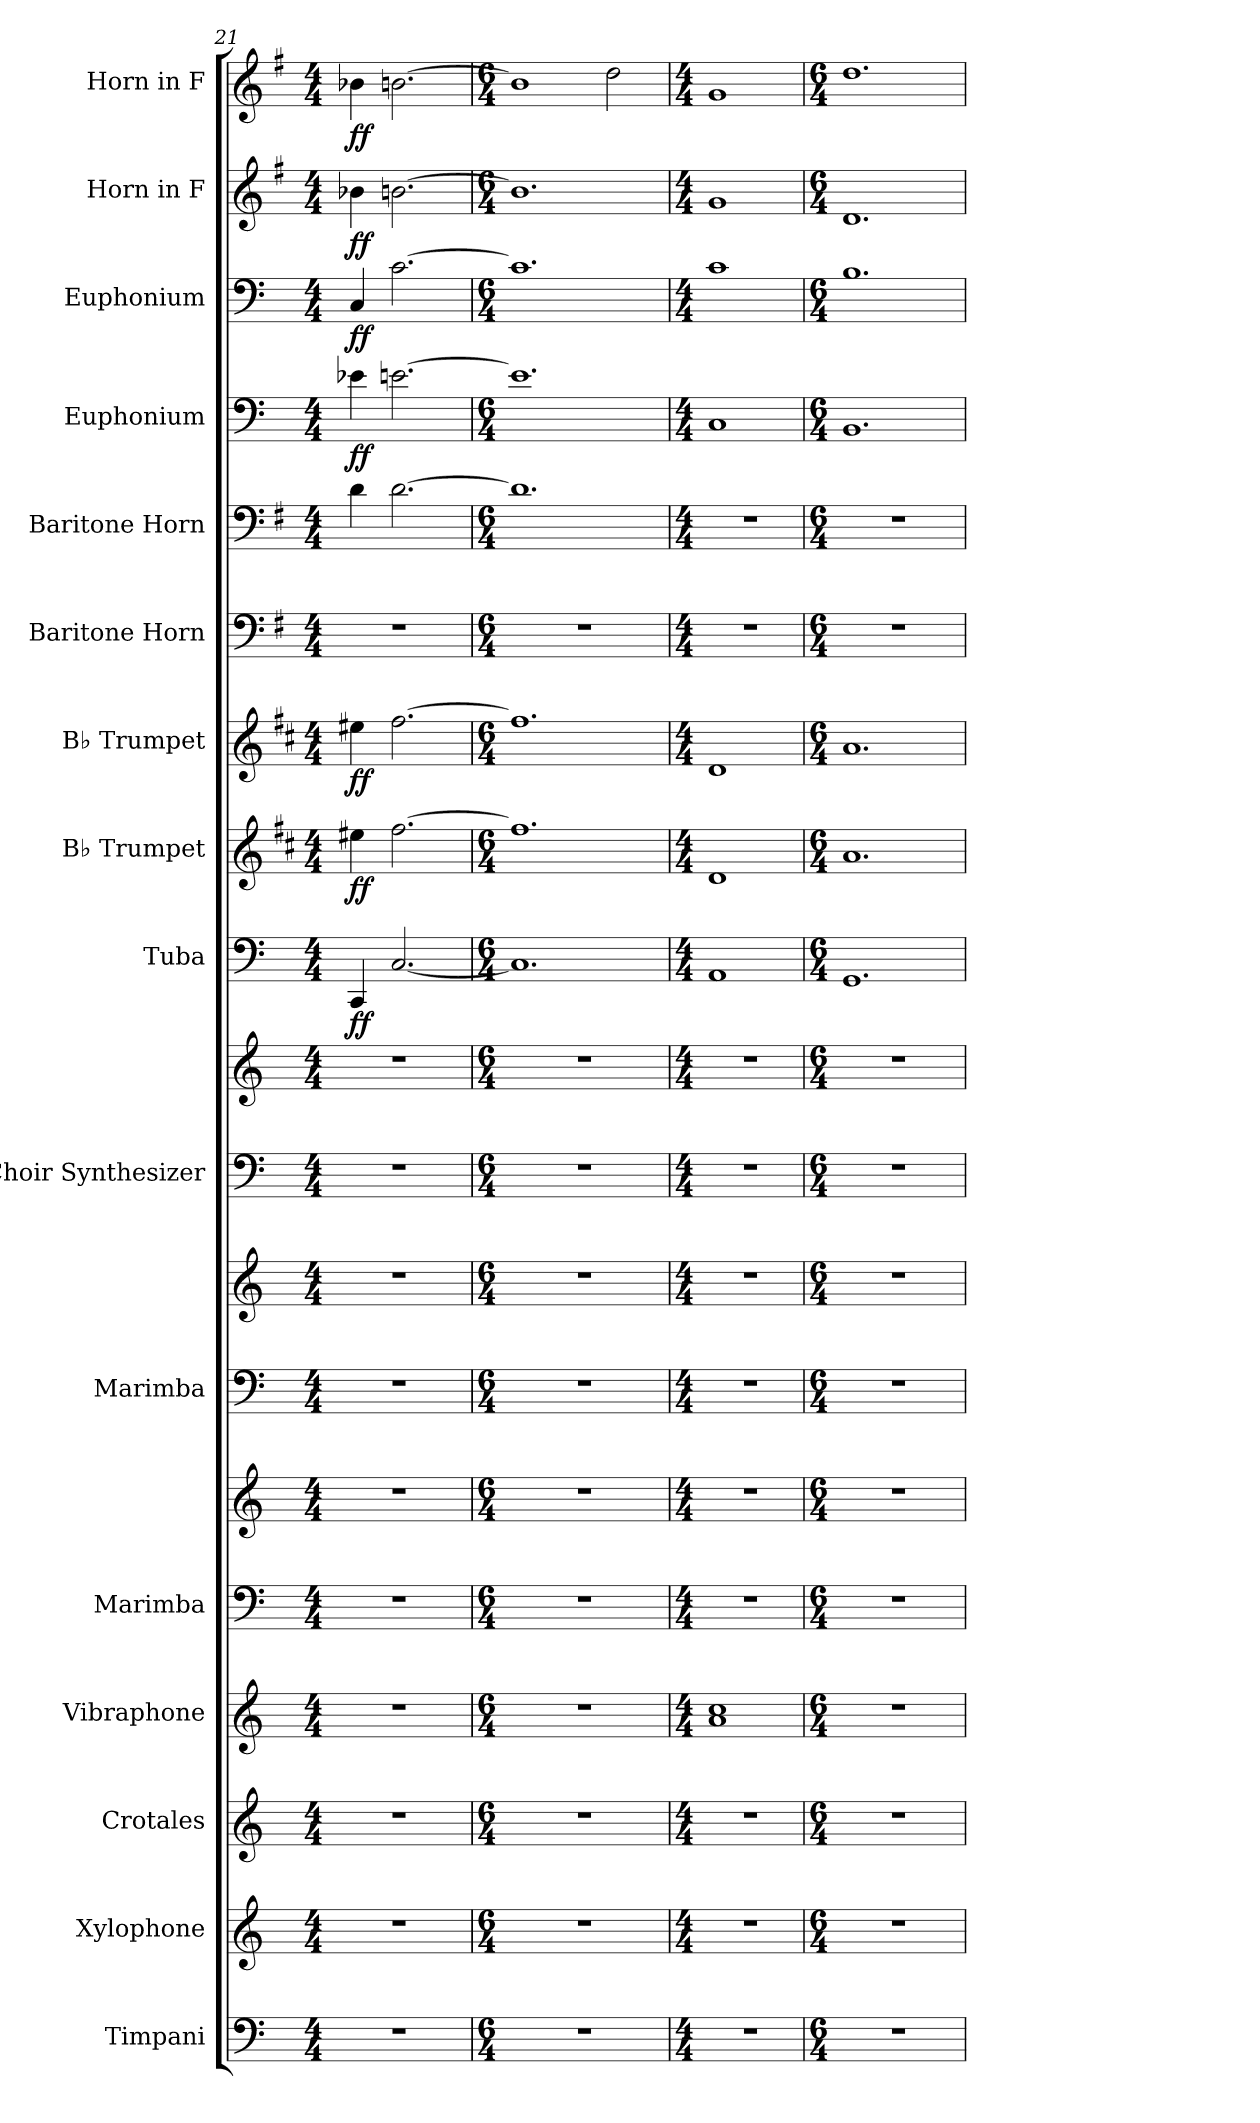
**kern	**kern	**kern	**kern	**kern	**kern	**kern	**kern	**kern	**kern	**kern	**dynam	**kern	**dynam	**kern	**dynam	**kern	**kern	**kern	**dynam	**kern	**dynam	**kern	**dynam	**kern	**dynam
*part16	*part15	*part14	*part13	*part12	*part12	*part11	*part11	*part10	*part10	*part9	*part9	*part8	*part8	*part7	*part7	*part6	*part5	*part4	*part4	*part3	*part3	*part2	*part2	*part1	*part1
*staff19	*staff18	*staff17	*staff16	*staff15	*staff14	*staff13	*staff12	*staff11	*staff10	*staff9	*staff9	*staff8	*staff8	*staff7	*staff7	*staff6	*staff5	*staff4	*staff4	*staff3	*staff3	*staff2	*staff2	*staff1	*staff1
*I"Timpani	*I"Xylophone	*I"Crotales	*I"Vibraphone	*I"Marimba	*	*I"Marimba	*	*I"Choir Synthesizer	*	*I"Tuba	*	*I"B♭ Trumpet	*	*I"B♭ Trumpet	*	*I"Baritone Horn	*I"Baritone Horn	*I"Euphonium	*	*I"Euphonium	*	*I"Horn in F	*	*I"Horn in F	*
*I'Timp.	*I'Xyl.	*I'Cro.	*I'Vib.	*I'Mrm.	*	*I'Mrm.	*	*I'Synth.	*	*I'Tba.	*	*I'B♭ Tpt.	*	*I'B♭ Tpt.	*	*I'Bar. Hn.	*I'Bar. Hn.	*I'Euph.	*	*I'Euph.	*	*	*	*	*
*clefF4	*clefG2	*clefG2	*clefG2	*clefF4	*clefG2	*clefF4	*clefG2	*clefF4	*clefG2	*clefF4	*	*clefG2	*	*clefG2	*	*clefF4	*clefF4	*clefF4	*	*clefF4	*	*clefG2	*	*clefG2	*
*	*ITrd-7c-12	*ITrd-14c-24	*	*	*	*	*	*	*	*	*	*ITrd1c2	*	*ITrd1c2	*	*ITrd4c7	*ITrd4c7	*	*	*	*	*ITrd4c7	*	*ITrd4c7	*
*k[]	*k[]	*k[]	*k[]	*k[]	*k[]	*k[]	*k[]	*k[]	*k[]	*k[]	*	*k[]	*	*k[]	*	*k[]	*k[]	*k[]	*	*k[]	*	*k[]	*	*k[]	*
*M4/4	*M4/4	*M4/4	*M4/4	*M4/4	*M4/4	*M4/4	*M4/4	*M4/4	*M4/4	*M4/4	*	*M4/4	*	*M4/4	*	*M4/4	*M4/4	*M4/4	*	*M4/4	*	*M4/4	*	*M4/4	*
=21	=21	=21	=21	=21	=21	=21	=21	=21	=21	=21	=21	=21	=21	=21	=21	=21	=21	=21	=21	=21	=21	=21	=21	=21	=21
!	!	!	!	!	!	!	!	!	!	!	!LO:DY:b	!	!LO:DY:b	!	!LO:DY:b	!	!	!	!LO:DY:b	!	!LO:DY:b	!	!LO:DY:b	!	!LO:DY:b
1r	1r	1r	1r	1r	1r	1r	1r	1r	1r	4CC/	ff	4dd#X\	ff	4dd#X\	ff	1r	4G\	4e-X\	ff	4C/	ff	4e-X\	ff	4e-X\	ff
.	.	.	.	.	.	.	.	.	.	[2.C/	.	[2.ee\	.	[2.ee\	.	.	[2.G\	[2.en\	.	[2.c\	.	[2.en\	.	[2.en\	.
=22	=22	=22	=22	=22	=22	=22	=22	=22	=22	=22	=22	=22	=22	=22	=22	=22	=22	=22	=22	=22	=22	=22	=22	=22	=22
*M6/4	*M6/4	*M6/4	*M6/4	*M6/4	*M6/4	*M6/4	*M6/4	*M6/4	*M6/4	*M6/4	*	*M6/4	*	*M6/4	*	*M6/4	*M6/4	*M6/4	*	*M6/4	*	*M6/4	*	*M6/4	*
1.r	1.r	1.r	1.r	1.r	1.r	1.r	1.r	1.r	1.r	1.C]	.	1.ee]	.	1.ee]	.	1.r	1.G]	1.e]	.	1.c]	.	1.e]	.	1e]	.
.	.	.	.	.	.	.	.	.	.	.	.	.	.	.	.	.	.	.	.	.	.	.	.	2g\	.
=23	=23	=23	=23	=23	=23	=23	=23	=23	=23	=23	=23	=23	=23	=23	=23	=23	=23	=23	=23	=23	=23	=23	=23	=23	=23
*M4/4	*M4/4	*M4/4	*M4/4	*M4/4	*M4/4	*M4/4	*M4/4	*M4/4	*M4/4	*M4/4	*	*M4/4	*	*M4/4	*	*M4/4	*M4/4	*M4/4	*	*M4/4	*	*M4/4	*	*M4/4	*
1r	1r	1r	1a 1cc	1r	1r	1r	1r	1r	1r	1AA	.	1c	.	1c	.	1r	1r	1C	.	1c	.	1c	.	1c	.
=24	=24	=24	=24	=24	=24	=24	=24	=24	=24	=24	=24	=24	=24	=24	=24	=24	=24	=24	=24	=24	=24	=24	=24	=24	=24
*M6/4	*M6/4	*M6/4	*M6/4	*M6/4	*M6/4	*M6/4	*M6/4	*M6/4	*M6/4	*M6/4	*	*M6/4	*	*M6/4	*	*M6/4	*M6/4	*M6/4	*	*M6/4	*	*M6/4	*	*M6/4	*
1.r	1.r	1.r	1.r	1.r	1.r	1.r	1.r	1.r	1.r	1.GG	.	1.g	.	1.g	.	1.r	1.r	1.BB	.	1.B	.	1.G	.	1.g	.
=	=	=	=	=	=	=	=	=	=	=	=	=	=	=	=	=	=	=	=	=	=	=	=	=	=
*-	*-	*-	*-	*-	*-	*-	*-	*-	*-	*-	*-	*-	*-	*-	*-	*-	*-	*-	*-	*-	*-	*-	*-	*-	*-
